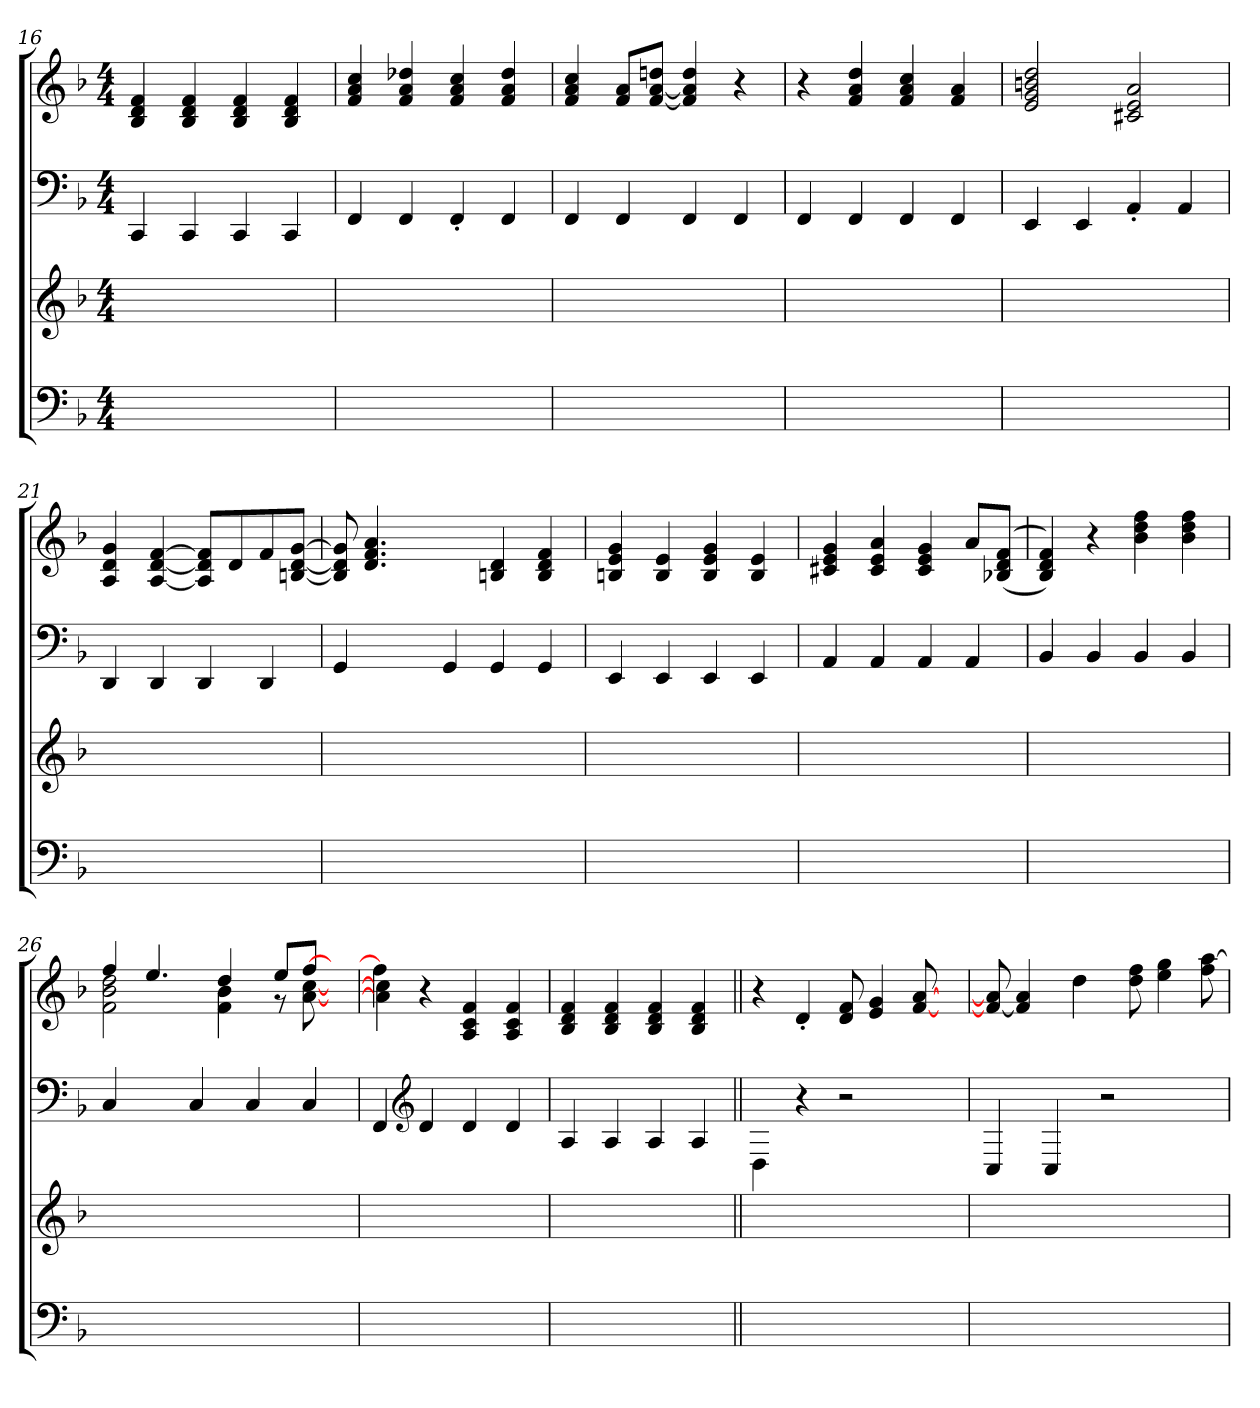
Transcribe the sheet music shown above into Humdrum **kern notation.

**kern	**kern	**kern	**kern
*part4	*part3	*part2	*part1
*staff4	*staff3	*staff2	*staff1
*clefF4	*clefG2	*clefF4	*clefG2
*k[b-]	*k[b-]	*k[b-]	*k[b-]
*M4/4	*M4/4	*M4/4	*M4/4
=16	=16	=16	=16
1ryy	2ryy	4CC/	4B-/ 4d/ 4f/
.	.	4CC/	4B-/ 4d/ 4f/
.	2ryy	4CC/	4B-/ 4d/ 4f/
.	.	4CC/	4B-/ 4d/ 4f/
!!LO:PB:g=z
=17	=17	=17	=17
1ryy	2ryy	4FF/	4f/ 4a/ 4cc/
.	.	4FF/	4f/ 4a/ 4dd-X/
.	2ryy	4FF'/	4f/ 4a/ 4cc/
.	.	4FF/	4f/ 4a/ 4dd-/
=18	=18	=18	=18
1ryy	2ryy	4FF/	4f/ 4a/ 4cc/
.	.	4FF/	8f/ 8a/L
.	.	.	[8f/ [8a/ 8ddn/J
.	2ryy	4FF/	4f]/ 4a]/ 4dd/
.	.	4FF/	4r
=19	=19	=19	=19
1ryy	2ryy	4FF/	4r
.	.	4FF/	4f/ 4a/ 4dd/
.	2ryy	4FF/	4f/ 4a/ 4cc/
.	.	4FF/	4f/ 4a/
!!LO:PB:g=z
=20	=20	=20	=20
1ryy	2ryy	4EE/	2e/ 2g/ 2bn/ 2dd/
.	.	4EE/	.
.	2ryy	4AA'/	2c#X/ 2e/ 2a/
.	.	4AA/	.
!!LO:LB:g=z
=21	=21	=21	=21
1ryy	2ryy	4DD/	4A/ 4d/ 4g/
.	.	4DD/	[4A/ [4d/ [4f/
.	2ryy	4DD/	8A]/ 8d]/ 8f]/L
.	.	.	8d/
.	.	4DD/	8f/
.	.	.	[8Bn/ [8d/ [8g/J
=22	=22	=22	=22
1ryy	2ryy	4GG/	8B]/ 8d]/ 8g]/
.	.	.	4.d/ 4.f/ 4.a/
.	.	4ryy	.
.	2ryy	4GG/	4ryy
.	.	4GG/	4Bn/ 4d/
4ryy	4ryy	4GG/	4B/ 4d/ 4f/
=23	=23	=23	=23
1ryy	2ryy	4EE/	4Bn/ 4e/ 4g/
.	.	4EE/	4B/ 4e/
.	2ryy	4EE/	4B/ 4e/ 4g/
.	.	4EE/	4B/ 4e/
=24	=24	=24	=24
1ryy	2ryy	4AA/	4c#X/ 4e/ 4g/
.	.	4AA/	4c#/ 4e/ 4a/
.	2ryy	4AA/	4c#/ 4e/ 4g/
.	.	4AA/	8a/L
.	.	.	(<(>8B-X/ 8d/ 8f/J
!!LO:LB:g=z
=25	=25	=25	=25
1ryy	2ryy	4BB-/	4B-/ 4d/ 4f/))
.	.	4BB-/	4r
.	2ryy	4BB-/	4b-\ 4dd\ 4ff\
.	.	4BB-/	4b-\ 4dd\ 4ff\
=26	=26	=26	=26
*	*	*	*^
1ryy	2ryy	4C/	4ff/	2f\ 2b-\ 2dd\
.	.	4ryy	4.ee/	.
.	2ryy	4C/	.	8ryy
.	.	.	4dd/	4f\ 4b-\
.	.	4C/	.	.
.	.	.	8ee/L	8rg
4ryy	4ryy	4C/	[8ff/J	[8a\ [8cc\
.	.	.	8ryy	8ryy
=27	=27	=27	=27	=27
1ryy	2ryy	4FF/	4ff\]	4a]\ 4cc]\
*	*	*clefG2	*	*
.	.	4d/	2.ryy	4r
.	2ryy	4d/	.	4A/ 4c/ 4f/
.	.	4d/	.	4A/ 4c/ 4f/
*	*	*	*v	*v
=28	=28	=28	=28
1ryy	1ryy	4A/	4B-/ 4d/ 4f/
.	.	4A/	4B-/ 4d/ 4f/
.	.	4A/	4B-/ 4d/ 4f/
.	.	4A/	4B-/ 4d/ 4f/
!!LO:PB:g=z
=29||	=29||	=29||	=29||
1ryy	2ryy	4D\	4r
.	.	4r	4d'/
.	2ryy	2r	8d/ 8f/
.	.	.	4e/ 4g/
.	.	.	[8f/ [8a/
8ryy	8ryy	8ryy	8ryy
=30	=30	=30	=30
1ryy	2ryy	4C/	8f_/ 8a]/
.	.	.	4f]/ 4a/
.	.	4C/	.
.	.	.	4dd\
.	2ryy	2r	.
.	.	.	8dd\ 8ff\
.	.	.	4ee\ 4gg\
8ryy	8ryy	8ryy	8ff\ [8aa\
=	=	=	=
*-	*-	*-	*-
